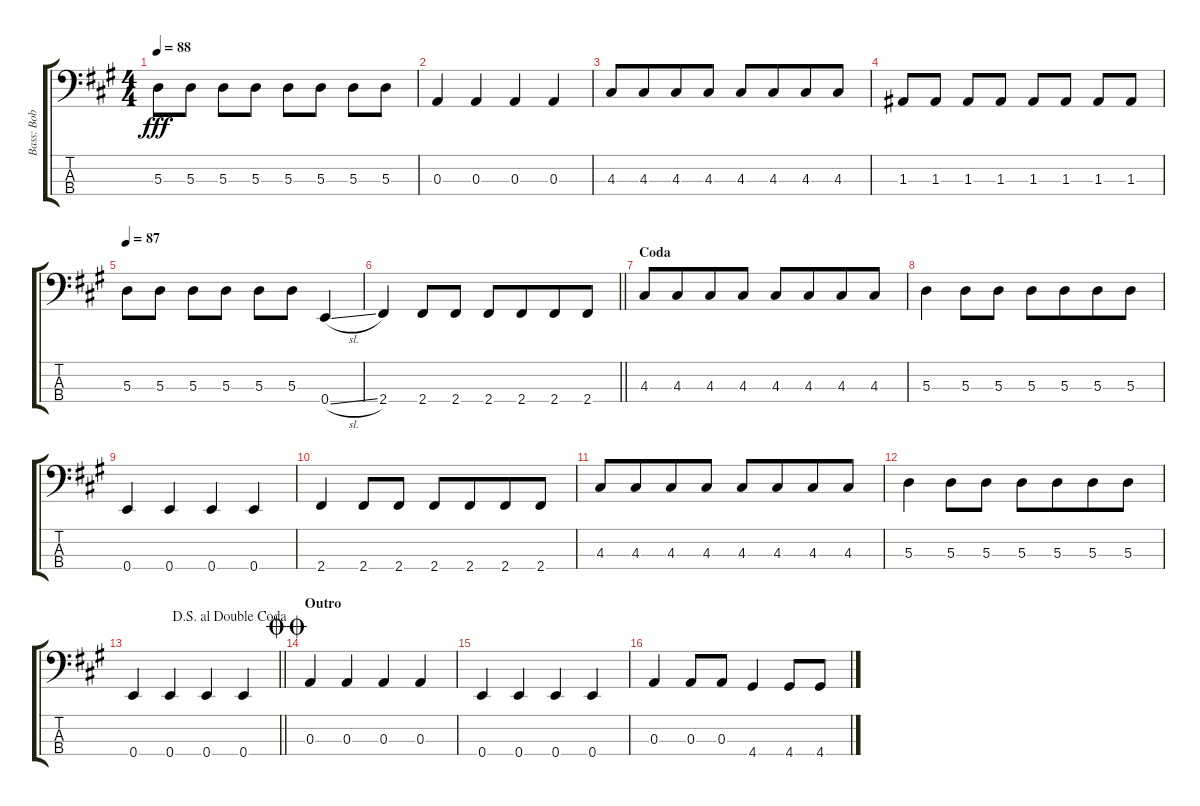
\track ("Bass: Bob" "Bass: Bob") {instrument electricbassfinger}
\staff {score tabs}
\tuning (G2 D2 A1 E1) {hide}
\ts (4 4)
\tempo 88
\clef f4
\ks a
5.3.8{dy fff} 5.3.8 5.3.8 5.3.8 5.3.8 5.3.8 5.3.8 5.3.8 |
0.3.4 0.3.4 0.3.4 0.3.4 |
4.3.8 4.3.8{beam merge} 4.3.8{beam merge} 4.3.8{beam split} 4.3.8{beam merge} 4.3.8{beam merge} 4.3.8{beam merge} 4.3.8 |
1.3.8 1.3.8 1.3.8 1.3.8 1.3.8 1.3.8 1.3.8 1.3.8 |
\tempo 87
5.3.8 5.3.8 5.3.8 5.3.8 5.3.8 5.3.8 0.4{sl}.4 |
\barLineRight lightlight
2.4.4 2.4.8{beam merge} 2.4.8{beam split} 2.4.8{beam merge} 2.4.8{beam merge} 2.4.8{beam merge} 2.4.8 |
\section ("" "Coda")
4.3.8 4.3.8{beam merge} 4.3.8{beam merge} 4.3.8{beam split} 4.3.8{beam merge} 4.3.8{beam merge} 4.3.8{beam merge} 4.3.8 |
5.3.4 5.3.8{beam merge} 5.3.8{beam split} 5.3.8{beam merge} 5.3.8{beam merge} 5.3.8{beam merge} 5.3.8 |
0.4.4 0.4.4 0.4.4 0.4.4 |
2.4.4 2.4.8{beam merge} 2.4.8{beam split} 2.4.8{beam merge} 2.4.8{beam merge} 2.4.8{beam merge} 2.4.8 |
4.3.8 4.3.8{beam merge} 4.3.8{beam merge} 4.3.8{beam split} 4.3.8{beam merge} 4.3.8{beam merge} 4.3.8{beam merge} 4.3.8 |
5.3.4 5.3.8{beam merge} 5.3.8{beam split} 5.3.8{beam merge} 5.3.8{beam merge} 5.3.8{beam merge} 5.3.8 |
\jump dalsegnoaldoublecoda
\barLineRight lightlight
0.4.4 0.4.4 0.4.4 0.4.4 |
\section ("" "Outro")
\jump doublecoda
0.3.4 0.3.4 0.3.4 0.3.4 |
0.4.4 0.4.4 0.4.4 0.4.4 |
0.3.4 0.3.8 0.3.8 4.4.4 4.4.8 4.4.8
